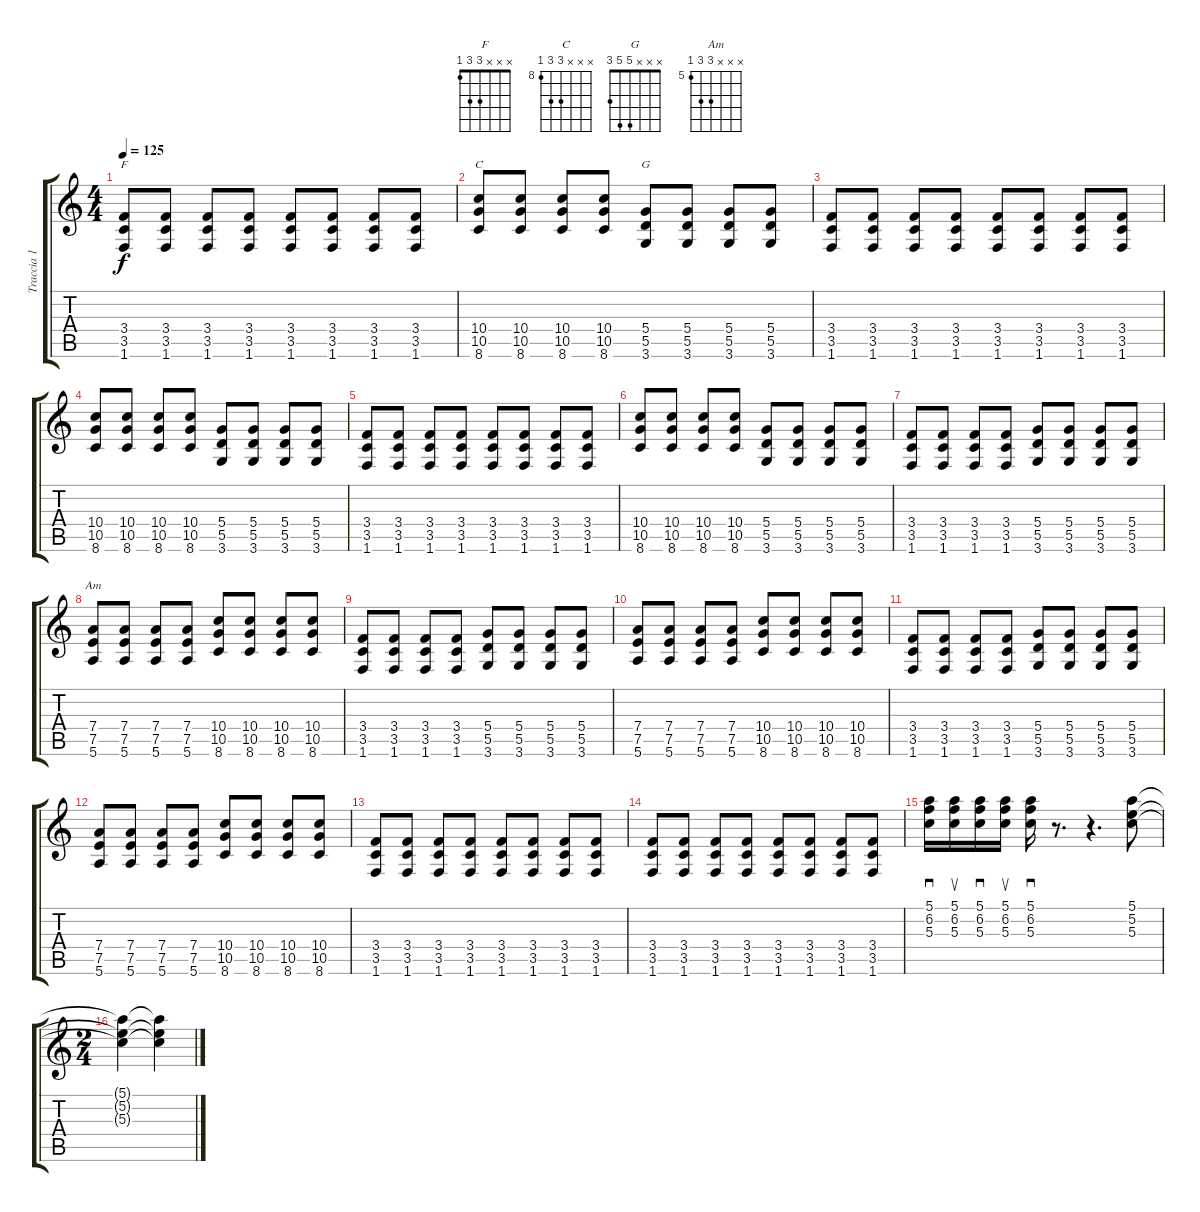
\track ("Traccia 1" "Traccia 1") {instrument overdrivenguitar}
\staff {score tabs}
\tuning (E4 B3 G3 D3 A2 E2) {hide}
\chord ("F" x x x 3 3 1)
\chord ("C" x x x 10 10 8) {firstfret 8}
\chord ("G" x x x 5 5 3)
\chord ("Am" x x x 7 7 5) {firstfret 5}
\ts (4 4)
\tempo 125
\clef g2
\ks c
(3.4 3.5 1.6).8{ch "F" dy f} (3.4 3.5 1.6).8 (3.4 3.5 1.6).8 (3.4 3.5 1.6).8 (3.4 3.5 1.6).8 (3.4 3.5 1.6).8 (3.4 3.5 1.6).8 (3.4 3.5 1.6).8 |
(10.4 10.5 8.6).8{ch "C"} (10.4 10.5 8.6).8 (10.4 10.5 8.6).8 (10.4 10.5 8.6).8 (5.4 5.5 3.6).8{ch "G"} (5.4 5.5 3.6).8 (5.4 5.5 3.6).8 (5.4 5.5 3.6).8 |
(3.4 3.5 1.6).8 (3.4 3.5 1.6).8 (3.4 3.5 1.6).8 (3.4 3.5 1.6).8 (3.4 3.5 1.6).8 (3.4 3.5 1.6).8 (3.4 3.5 1.6).8 (3.4 3.5 1.6).8 |
(10.4 10.5 8.6).8 (10.4 10.5 8.6).8 (10.4 10.5 8.6).8 (10.4 10.5 8.6).8 (5.4 5.5 3.6).8 (5.4 5.5 3.6).8 (5.4 5.5 3.6).8 (5.4 5.5 3.6).8 |
(3.4 3.5 1.6).8 (3.4 3.5 1.6).8 (3.4 3.5 1.6).8 (3.4 3.5 1.6).8 (3.4 3.5 1.6).8 (3.4 3.5 1.6).8 (3.4 3.5 1.6).8 (3.4 3.5 1.6).8 |
(10.4 10.5 8.6).8 (10.4 10.5 8.6).8 (10.4 10.5 8.6).8 (10.4 10.5 8.6).8 (5.4 5.5 3.6).8 (5.4 5.5 3.6).8 (5.4 5.5 3.6).8 (5.4 5.5 3.6).8 |
(3.4 3.5 1.6).8 (3.4 3.5 1.6).8 (3.4 3.5 1.6).8 (3.4 3.5 1.6).8 (5.4 5.5 3.6).8 (5.4 5.5 3.6).8 (5.4 5.5 3.6).8 (5.4 5.5 3.6).8 |
(7.4 7.5 5.6).8{ch "Am"} (7.4 7.5 5.6).8 (7.4 7.5 5.6).8 (7.4 7.5 5.6).8 (10.4 10.5 8.6).8 (10.4 10.5 8.6).8 (10.4 10.5 8.6).8 (10.4 10.5 8.6).8 |
(3.4 3.5 1.6).8 (3.4 3.5 1.6).8 (3.4 3.5 1.6).8 (3.4 3.5 1.6).8 (5.4 5.5 3.6).8 (5.4 5.5 3.6).8 (5.4 5.5 3.6).8 (5.4 5.5 3.6).8 |
(7.4 7.5 5.6).8 (7.4 7.5 5.6).8 (7.4 7.5 5.6).8 (7.4 7.5 5.6).8 (10.4 10.5 8.6).8 (10.4 10.5 8.6).8 (10.4 10.5 8.6).8 (10.4 10.5 8.6).8 |
(3.4 3.5 1.6).8 (3.4 3.5 1.6).8 (3.4 3.5 1.6).8 (3.4 3.5 1.6).8 (5.4 5.5 3.6).8 (5.4 5.5 3.6).8 (5.4 5.5 3.6).8 (5.4 5.5 3.6).8 |
(7.4 7.5 5.6).8 (7.4 7.5 5.6).8 (7.4 7.5 5.6).8 (7.4 7.5 5.6).8 (10.4 10.5 8.6).8 (10.4 10.5 8.6).8 (10.4 10.5 8.6).8 (10.4 10.5 8.6).8 |
(3.4 3.5 1.6).8 (3.4 3.5 1.6).8 (3.4 3.5 1.6).8 (3.4 3.5 1.6).8 (3.4 3.5 1.6).8 (3.4 3.5 1.6).8 (3.4 3.5 1.6).8 (3.4 3.5 1.6).8 |
(3.4 3.5 1.6).8 (3.4 3.5 1.6).8 (3.4 3.5 1.6).8 (3.4 3.5 1.6).8 (3.4 3.5 1.6).8 (3.4 3.5 1.6).8 (3.4 3.5 1.6).8 (3.4 3.5 1.6).8 |
(5.1 6.2 5.3).16{sd} (5.1 6.2 5.3).16{su} (5.1 6.2 5.3).16{sd} (5.1 6.2 5.3).16{su} (5.1 6.2 5.3).16{sd} r.8{d} r.4{d} (5.1 5.2 5.3).8 |
\ts (2 4)
(5.1{t} 5.2{t} 5.3{t}).4 (5.1{t} 5.2{t} 5.3{t}).4
